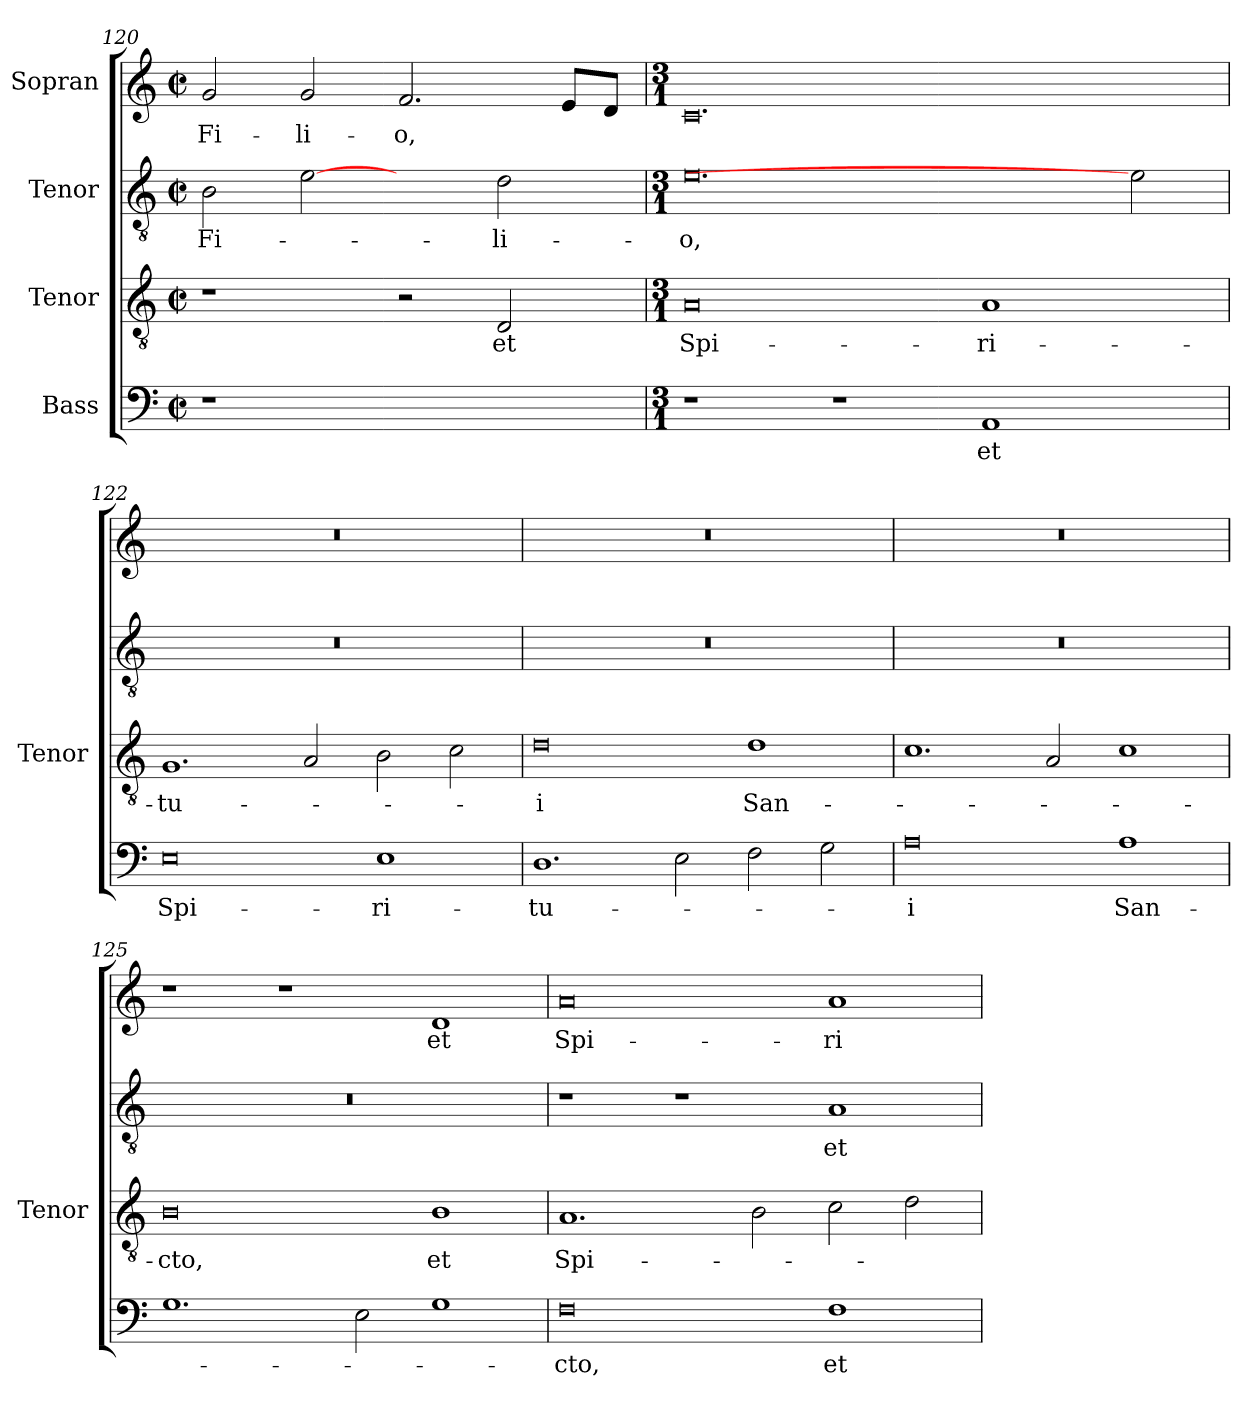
**kern	**text	**kern	**text	**kern	**text	**kern	**text
*part4	*part4	*part3	*part3	*part2	*part2	*part1	*part1
*staff4	*staff4	*staff3	*staff3	*staff2	*staff2	*staff1	*staff1
*I"Bass	*	*I"Tenor	*	*I"Tenor	*	*I"Sopran	*
*	*	*I'Tenor	*	*	*	*	*
*clefF4	*	*clefGv2	*	*clefGv2	*	*clefG2	*
*	*	*ITrd7c12	*	*ITrd7c12	*	*	*
*k[]	*	*k[]	*	*k[]	*	*k[]	*
*C:	*	*C:	*	*C:	*	*C:	*
*M2/2	*	*M2/2	*	*M2/2	*	*M2/2	*
*met(c|)	*	*met(c|)	*	*met(c|)	*	*met(c|)	*
=120	=120	=120	=120	=120	=120	=120	=120
!LO:N:vis=1	!	!	!	!	!	!	!
!	!	!	!	!	!LO:LY:b:color=#000000	!	!
!	!	!	!	!	!	!	!LO:LY:b:color=#000000
1r	.	1r	.	2BBi\	Fi-	2gi/	Fi-
!	!	!	!	!	!	!	!LO:LY:b:color=#000000
.	.	.	.	[2Ei	.	2gi/	-li-
!	!	!	!	!	!	!	!LO:LY:b:color=#000000
1ryy	.	2r	.	2ryy	.	2.fi/	-o,
!	!	!	!LO:LY:b:color=#000000	!	!	!	!
!	!	!	!	!	!LO:LY:b:color=#000000	!	!
.	.	2DDi/	et	2Di\	-li-	.	.
.	.	.	.	.	.	8ei/L	.
.	.	.	.	.	.	8di/J	.
=121	=121	=121	=121	=121	=121	=121	=121
*M3/1	*	*M3/1	*	*M3/1	*	*M3/1	*
!	!	!	!LO:LY:b:color=#000000	!	!	!	!
!	!	!	!	!	!LO:LY:b:color=#000000	!	!
1r	.	0AAi	Spi-	0.Ei	-o,	0.ci	.
1r	.	.	.	.	.	.	.
!	!LO:LY:b:color=#000000	!	!	!	!	!	!
!	!	!	!LO:LY:b:color=#000000	!	!	!	!
1AAi	et	1AAi	-ri-	.	.	.	.
2ryy	.	2ryy	.	2Ei]	.	2ryy	.
=122	=122	=122	=122	=122	=122	=122	=122
!	!LO:LY:b:color=#000000	!	!	!	!	!	!
!	!	!	!LO:LY:b:color=#000000	!LO:N:vis=1	!	!LO:N:vis=1	!
0Ei	Spi-	1.GGi	-tu-	0.r	.	0.r	.
.	.	2AAi/	.	.	.	.	.
!	!LO:LY:b:color=#000000	!	!	!	!	!	!
1Ei	-ri-	2BBi\	.	.	.	.	.
.	.	2Ci\	.	.	.	.	.
=123	=123	=123	=123	=123	=123	=123	=123
!	!LO:LY:b:color=#000000	!	!	!	!	!	!
!	!	!	!LO:LY:b:color=#000000	!LO:N:vis=1	!	!LO:N:vis=1	!
1.Di	-tu-	0Di	-i	0.r	.	0.r	.
2Ei\	.	.	.	.	.	.	.
!	!	!	!LO:LY:b:color=#000000	!	!	!	!
2Fi\	.	1Di	San-	.	.	.	.
2Gi\	.	.	.	.	.	.	.
=124	=124	=124	=124	=124	=124	=124	=124
!	!LO:LY:b:color=#000000	!	!	!LO:N:vis=1	!	!LO:N:vis=1	!
0Ai	-i	1.Ci	.	0.r	.	0.r	.
.	.	2AAi/	.	.	.	.	.
!	!LO:LY:b:color=#000000	!	!	!	!	!	!
1Ai	San-	1Ci	.	.	.	.	.
=125	=125	=125	=125	=125	=125	=125	=125
!	!	!	!LO:LY:b:color=#000000	!LO:N:vis=1	!	!	!
1.Gi	.	0BBi	-cto,	0.r	.	1r	.
.	.	.	.	.	.	1r	.
2Ei\	.	.	.	.	.	.	.
!	!	!	!LO:LY:b:color=#000000	!	!	!	!
!	!	!	!	!	!	!	!LO:LY:b:color=#000000
1Gi	.	1BBi	et	.	.	1di	et
!!LO:LB:g=z
=126	=126	=126	=126	=126	=126	=126	=126
!	!LO:LY:b:color=#000000	!	!	!	!	!	!
!	!	!	!LO:LY:b:color=#000000	!	!	!	!
!	!	!	!	!	!	!	!LO:LY:b:color=#000000
0Fi	-cto,	1.AAi	Spi-	1r	.	0ai	Spi-
.	.	.	.	1r	.	.	.
.	.	2BBi\	.	.	.	.	.
!	!LO:LY:b:color=#000000	!	!	!	!	!	!
!	!	!	!	!	!LO:LY:b:color=#000000	!	!
!	!	!	!	!	!	!	!LO:LY:b:color=#000000
1Fi	et	2Ci\	.	1AAi	et	1ai	-ri-
.	.	2Di\	.	.	.	.	.
=	=	=	=	=	=	=	=
*-	*-	*-	*-	*-	*-	*-	*-
